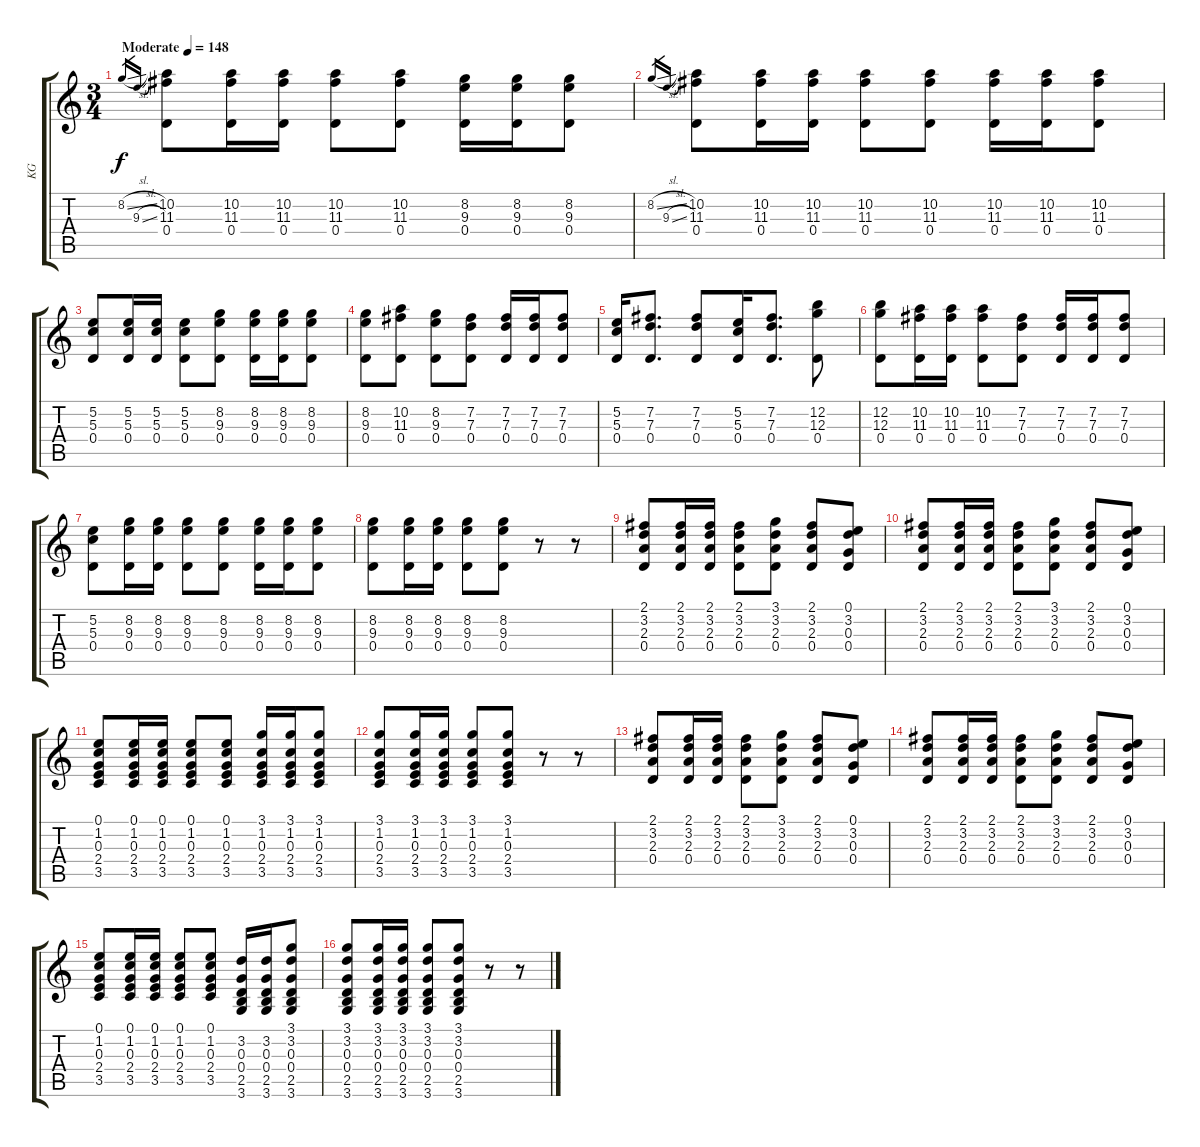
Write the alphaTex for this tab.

\track ("KG" "KG") {instrument acousticguitarnylon}
\staff {score tabs}
\tuning (E4 B3 G3 D3 A2 E2) {hide}
\ts (3 4)
\tempo (148 "Moderate")
\clef g2
\ks c
8.2{sl}.16{gr dy f instrument acousticguitarnylon} 9.3{sl}.16{gr} (10.2 11.3 0.4).8 (10.2 11.3 0.4).16 (10.2 11.3 0.4).16 (10.2 11.3 0.4).8 (10.2 11.3 0.4).8 (8.2 9.3 0.4).16 (8.2 9.3 0.4).16 (8.2 9.3 0.4).8 |
8.2{sl}.16{gr} 9.3{sl}.16{gr} (10.2 11.3 0.4).8 (10.2 11.3 0.4).16 (10.2 11.3 0.4).16 (10.2 11.3 0.4).8 (10.2 11.3 0.4).8 (10.2 11.3 0.4).16 (10.2 11.3 0.4).16 (10.2 11.3 0.4).8 |
(5.2 5.3 0.4).8 (5.2 5.3 0.4).16 (5.2 5.3 0.4).16 (5.2 5.3 0.4).8 (8.2 9.3 0.4).8 (8.2 9.3 0.4).16 (8.2 9.3 0.4).16 (8.2 9.3 0.4).8 |
(8.2 9.3 0.4).8 (10.2 11.3 0.4).8 (8.2 9.3 0.4).8 (7.2 7.3 0.4).8 (7.2 7.3 0.4).16 (7.2 7.3 0.4).16 (7.2 7.3 0.4).8 |
(5.2 5.3 0.4).16 (7.2 7.3 0.4).8{d} (7.2 7.3 0.4).8 (5.2 5.3 0.4).16 (7.2 7.3 0.4).8{d} (12.2 12.3 0.4).8 |
(12.2 12.3 0.4).8 (10.2 11.3 0.4).16 (10.2 11.3 0.4).16 (10.2 11.3 0.4).8 (7.2 7.3 0.4).8 (7.2 7.3 0.4).16 (7.2 7.3 0.4).16 (7.2 7.3 0.4).8 |
(5.2 5.3 0.4).8 (8.2 9.3 0.4).16 (8.2 9.3 0.4).16 (8.2 9.3 0.4).8 (8.2 9.3 0.4).8 (8.2 9.3 0.4).16 (8.2 9.3 0.4).16 (8.2 9.3 0.4).8 |
(8.2 9.3 0.4).8 (8.2 9.3 0.4).16 (8.2 9.3 0.4).16 (8.2 9.3 0.4).8 (8.2 9.3 0.4).8 r.8 r.8 |
(2.1 3.2 2.3 0.4).8 (2.1 3.2 2.3 0.4).16 (2.1 3.2 2.3 0.4).16 (2.1 3.2 2.3 0.4).8 (3.1 3.2 2.3 0.4).8 (2.1 3.2 2.3 0.4).8 (0.1 3.2 0.3 0.4).8 |
(2.1 3.2 2.3 0.4).8 (2.1 3.2 2.3 0.4).16 (2.1 3.2 2.3 0.4).16 (2.1 3.2 2.3 0.4).8 (3.1 3.2 2.3 0.4).8 (2.1 3.2 2.3 0.4).8 (0.1 3.2 0.3 0.4).8 |
(0.1 1.2 0.3 2.4 3.5).8 (0.1 1.2 0.3 2.4 3.5).16 (0.1 1.2 0.3 2.4 3.5).16 (0.1 1.2 0.3 2.4 3.5).8 (0.1 1.2 0.3 2.4 3.5).8 (3.1 1.2 0.3 2.4 3.5).16 (3.1 1.2 0.3 2.4 3.5).16 (3.1 1.2 0.3 2.4 3.5).8 |
(3.1 1.2 0.3 2.4 3.5).8 (3.1 1.2 0.3 2.4 3.5).16 (3.1 1.2 0.3 2.4 3.5).16 (3.1 1.2 0.3 2.4 3.5).8 (3.1 1.2 0.3 2.4 3.5).8 r.8 r.8 |
(2.1 3.2 2.3 0.4).8 (2.1 3.2 2.3 0.4).16 (2.1 3.2 2.3 0.4).16 (2.1 3.2 2.3 0.4).8 (3.1 3.2 2.3 0.4).8 (2.1 3.2 2.3 0.4).8 (0.1 3.2 0.3 0.4).8 |
(2.1 3.2 2.3 0.4).8 (2.1 3.2 2.3 0.4).16 (2.1 3.2 2.3 0.4).16 (2.1 3.2 2.3 0.4).8 (3.1 3.2 2.3 0.4).8 (2.1 3.2 2.3 0.4).8 (0.1 3.2 0.3 0.4).8 |
(0.1 1.2 0.3 2.4 3.5).8 (0.1 1.2 0.3 2.4 3.5).16 (0.1 1.2 0.3 2.4 3.5).16 (0.1 1.2 0.3 2.4 3.5).8 (0.1 1.2 0.3 2.4 3.5).8 (3.2 0.3 0.4 2.5 3.6).16 (3.2 0.3 0.4 2.5 3.6).16 (3.1 3.2 0.3 0.4 2.5 3.6).8 |
(3.1 3.2 0.3 0.4 2.5 3.6).8 (3.1 3.2 0.3 0.4 2.5 3.6).16 (3.1 3.2 0.3 0.4 2.5 3.6).16 (3.1 3.2 0.3 0.4 2.5 3.6).8 (3.1 3.2 0.3 0.4 2.5 3.6).8 r.8 r.8
